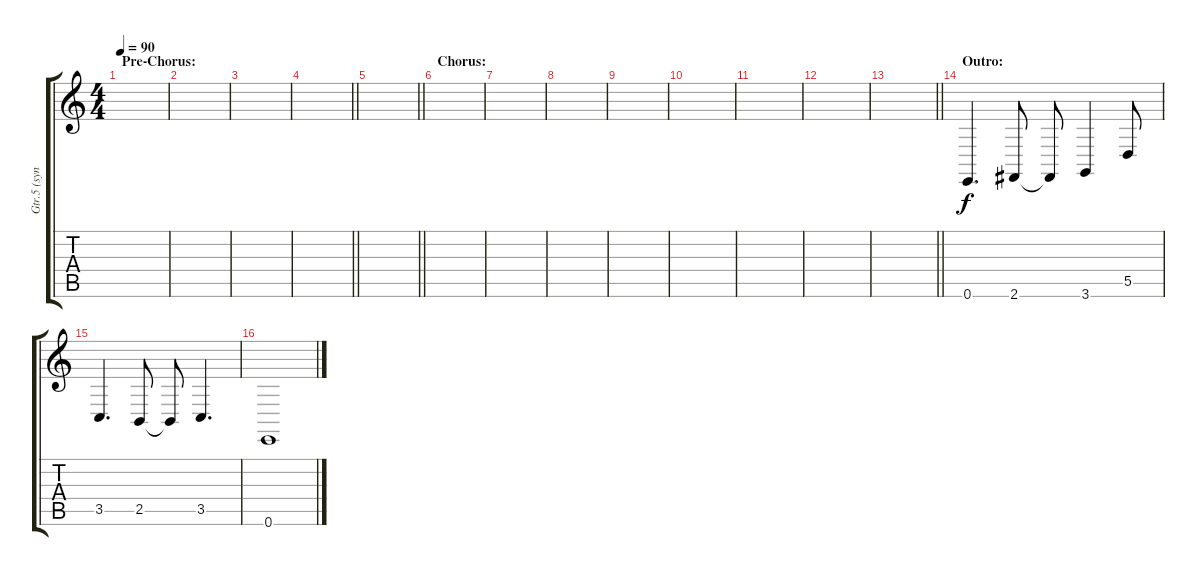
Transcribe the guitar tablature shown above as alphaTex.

\track ("Gtr.5 (synth arr.)" "Gtr.5 (syn") {instrument cello}
\staff {score tabs}
\tuning (E4 B3 G3 D3 A2 E2) {hide}
\ts (4 4)
\section ("" "Pre-Chorus:")
\tempo 90
\clef g2
\ks c
|
|
|
\barLineRight lightlight
|
\barLineRight lightlight
|
\section ("" "Chorus:")
|
|
|
|
|
|
|
\barLineRight lightlight
|
\section ("" "Outro:")
0.6.4{d} 2.6.8 2.6{t}.8 3.6.4 5.5.8 |
3.5.4{d} 2.5.8 2.5{t}.8 3.5.4{d} |
0.6.1
